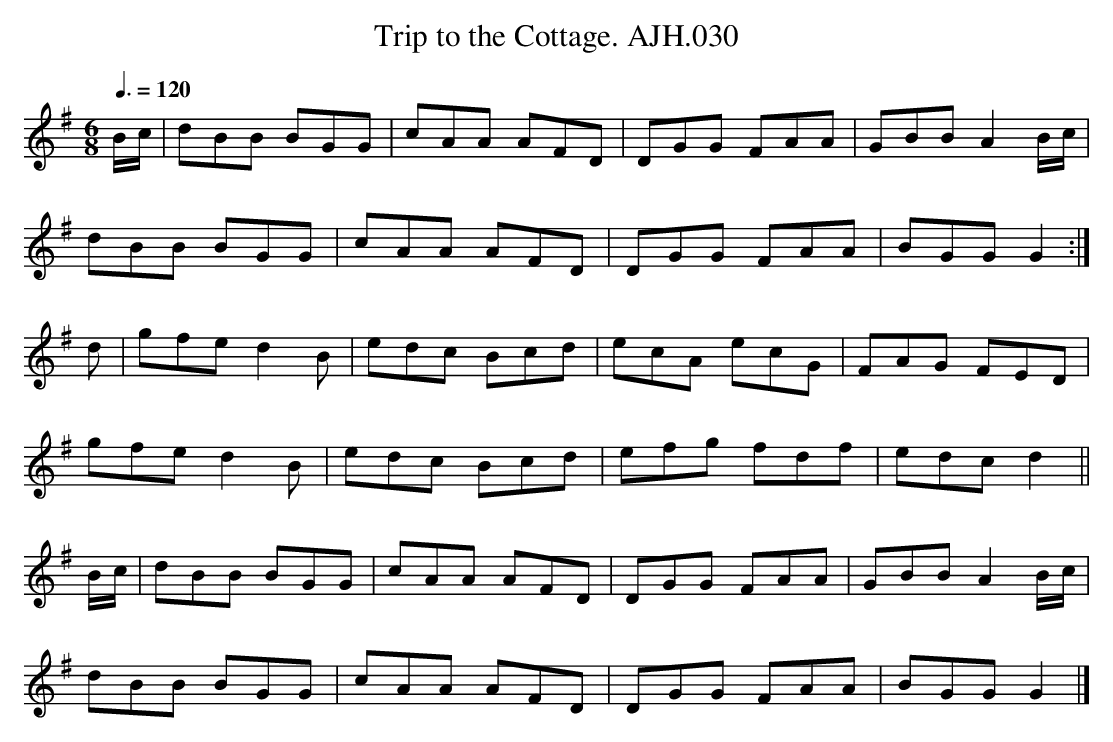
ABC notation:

X:1
T:Trip to the Cottage. AJH.030
M:6/8
L:1/8
Q:3/8=120
K:G
B/2c/2|dBB BGG|cAA AFD|DGG FAA|GBB A2 B/2c/2|
dBB BGG|cAA AFD|DGG FAA|BGGG2:|
d|gfe d2B|edc Bcd|ecA ecG|FAG FED|
gfe d2B|edc Bcd|efg fdf|edc d2||
B/2c/2|dBB BGG|cAA AFD|DGG FAA|GBB A2 B/2c/2|
dBB BGG|cAA AFD|DGG FAA|BGGG2|]
